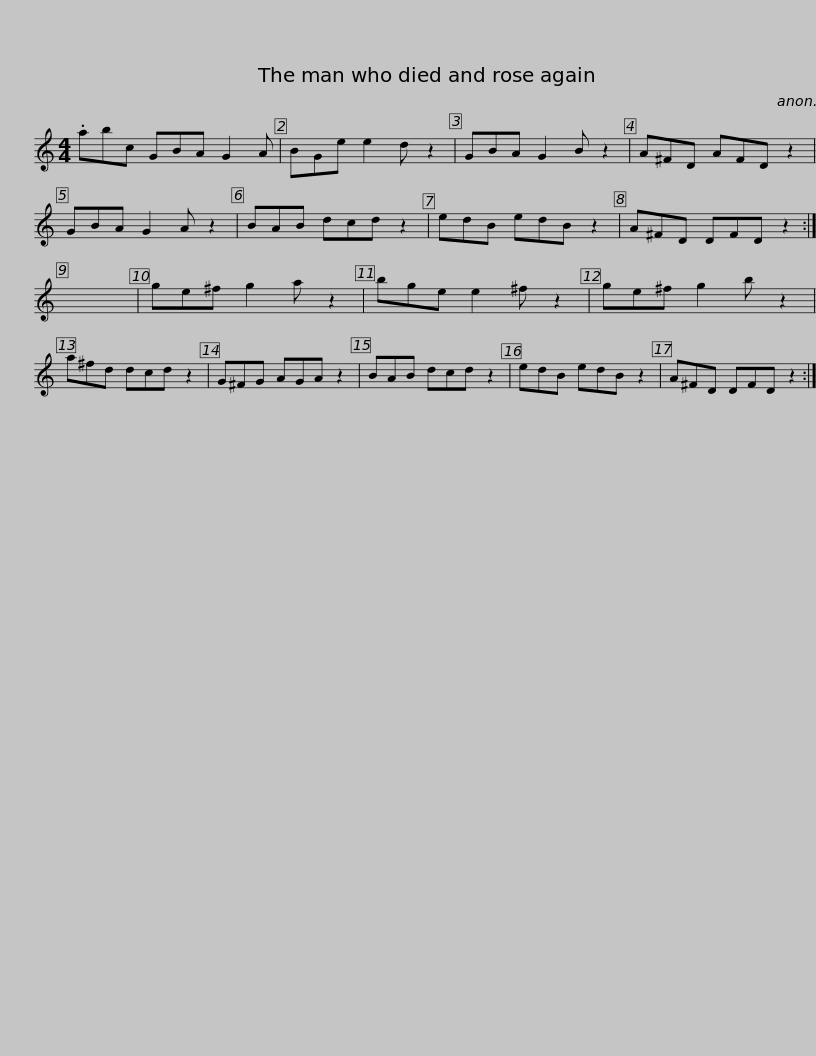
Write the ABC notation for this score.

X:1
L:1/8
M:4/4
I:linebreak $
K:C
V:1 treble
V:1
 .abc GBA G2 A | BGe e2 d z2 | GBA G2 B z2 | A^FD AFD z2 | GBA G2 A z2 | %5
 BAB dcd z2 |$ edB edB z2 | A^FD DFD z2 :| x8 | ge^f g2 a z2 | %10
 bge e2 ^f z2 | ge^f g2 b z2 | a^fd dcd z2 |$ G^FG AGA z2 | BAB dcd z2 | %15
 edB edB z2 | A^FD DFD z2 :| %17
